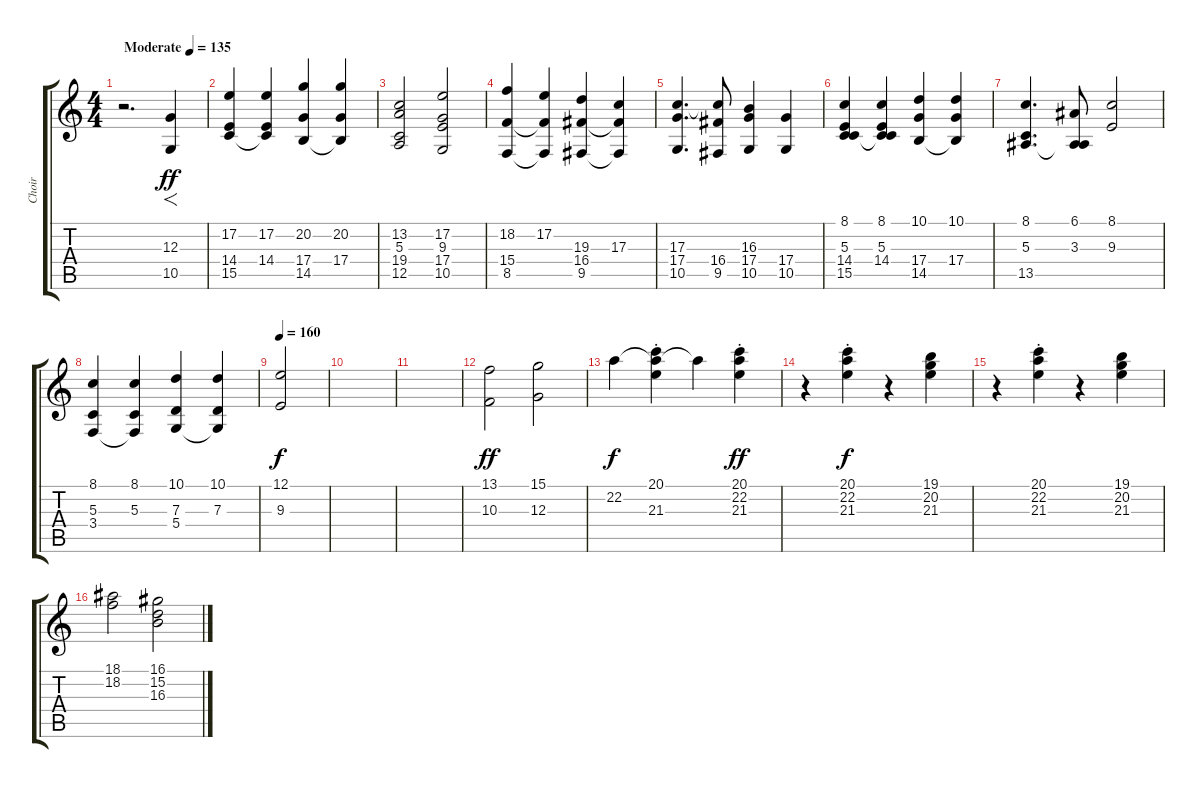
\track ("Choir" "Choir") {instrument choiraahs}
\staff {score tabs}
\tuning (E4 B3 G3 D3 A2 E2) {hide}
\ts (4 4)
\tempo (135 "Moderate")
\clef g2
\ks c
r.2{d dy ff instrument choiraahs} (12.3 10.5).4{f} |
(17.2 14.4 15.5).4 (17.2 14.4 15.5{t}).4 (20.2 17.4 14.5).4 (20.2 17.4 14.5{t}).4 |
(13.2 5.3 19.4 12.5).2 (17.2 9.3 17.4 10.5).2 |
(18.2 15.4 8.5).4 (17.2 15.4{t} 8.5{t}).4 (19.3 16.4 9.5).4 (17.3 16.4{t} 9.5{t}).4 |
(17.3 17.4 10.5).4{d} (17.3{t} 16.4 9.5).8 (16.3 17.4 10.5).4 (17.4 10.5).4 |
(8.1 5.3 14.4 15.5).4 (8.1 5.3 14.4 15.5{t}).4 (10.1 17.4 14.5).4 (10.1 17.4 14.5{t}).4 |
(8.1 5.3 13.5).4{d} (6.1 3.3 13.5{t}).8 (8.1 9.3).2 |
(8.1 5.3 3.4).4 (8.1 5.3 3.4{t}).4 (10.1 7.3 5.4).4 (10.1 7.3 5.4{t}).4 |
\tempo 160
(12.1 9.3).2{dy f volume 6} |
|
|
(13.1 10.3).2{dy ff} (15.1 12.3).2 |
22.2.4{dy f} (20.1{st} 22.2{t} 21.3{st}).4 22.2{t}.4 (20.1{st} 22.2{st} 21.3{st}).4{dy ff} |
r.4 (20.1{st} 22.2{st} 21.3{st}).4{dy f} r.4 (19.1 20.2 21.3).4 |
r.4 (20.1{st} 22.2{st} 21.3{st}).4 r.4 (19.1 20.2 21.3).4 |
(18.1 18.2).2 (16.1 15.2 16.3).2
